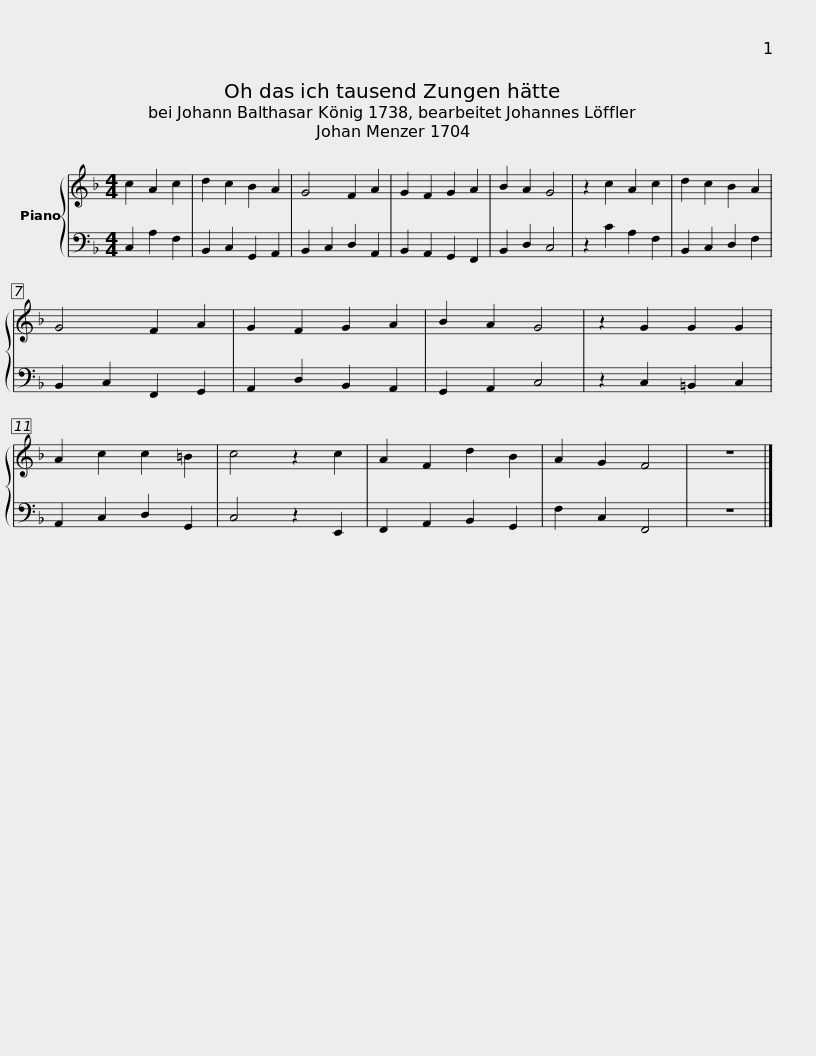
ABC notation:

X:1
%%score { 1 | 2 }
L:1/8
M:4/4
I:linebreak $
K:F
V:1 treble
V:2 bass
V:1
 c2 A2 c2 | d2 c2 B2 A2 | G4 F2 A2 | G2 F2 G2 A2 | B2 A2 G4 | %5
 z2 c2 A2 c2 | d2 c2 B2 A2 | G4 F2 A2 | G2 F2 G2 A2 |$ B2 A2 G4 | %10
 z2 G2 G2 G2 | A2 c2 c2 =B2 | c4 z2 c2 | A2 F2 d2 B2 | A2 G2 F4 | %15
 z8 |] %16
V:2
 C,2 A,2 F,2 | B,,2 C,2 G,,2 A,,2 | B,,2 C,2 D,2 A,,2 | B,,2 A,,2 G,,2 F,,2 | B,,2 D,2 C,4 | %5
 z2 C2 A,2 F,2 | B,,2 C,2 D,2 F,2 | B,,2 C,2 F,,2 G,,2 | A,,2 D,2 B,,2 A,,2 |$ G,,2 A,,2 C,4 | %10
 z2 C,2 =B,,2 C,2 | A,,2 C,2 D,2 G,,2 | C,4 z2 E,,2 | F,,2 A,,2 B,,2 G,,2 | F,2 C,2 F,,4 | %15
 z8 |] %16
